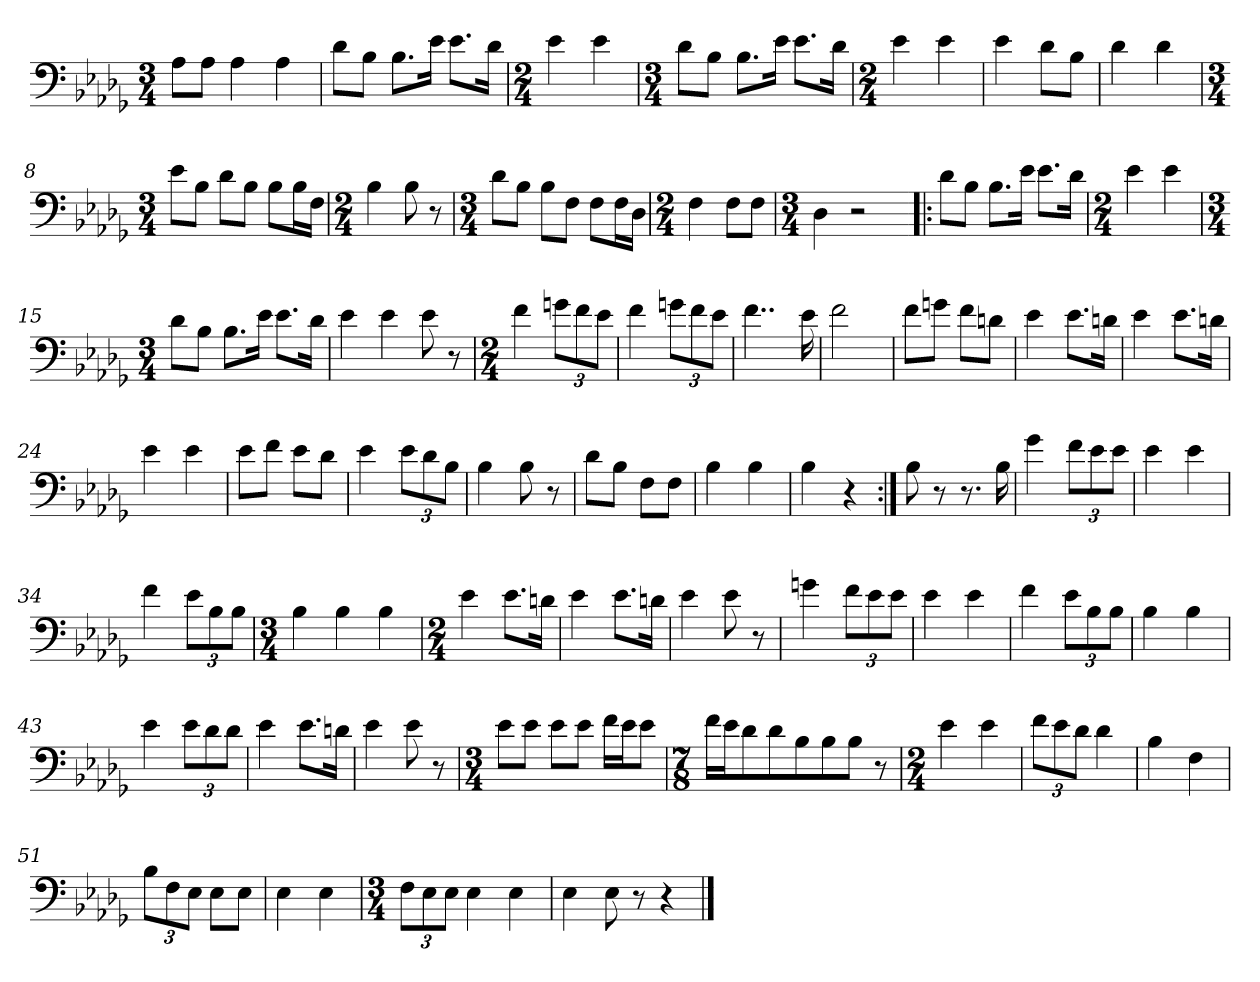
**kern
*part1
*staff1
*clefF4
*k[b-e-a-d-g-]
*M3/4
=1
8A-\L
8A-\J
4A-\
4A-\
=2
8d-\L
8B-\J
8.B-\L
16e-\Jk
8.e-\L
16d-\Jk
=3
*M2/4
4e-\
4e-\
=4
*M3/4
8d-\L
8B-\J
8.B-\L
16e-\Jk
8.e-\L
16d-\Jk
=5
*M2/4
4e-\
4e-\
=6
4e-\
8d-\L
8B-\J
=7
4d-\
4d-\
=8
*M3/4
8e-\L
8B-\J
8d-\L
8B-\J
8B-\L
16B-\L
16F\JJ
=9
*M2/4
4B-\
8B-\
8r
=10
*M3/4
8d-\L
8B-\J
8B-\L
8F\J
8F\L
16F\L
16D-\JJ
=11
*M2/4
4F\
8F\L
8F\J
=12
*M3/4
4D-\
2r
=13!|:
8d-\L
8B-\J
8.B-\L
16e-\Jk
8.e-\L
16d-\Jk
=14
*M2/4
4e-\
4e-\
=15
*M3/4
8d-\L
8B-\J
8.B-\L
16e-\Jk
8.e-\L
16d-\Jk
=16
4e-\
4e-\
8e-\
8r
=17
*M2/4
4f\
12gn\L
12f\
12e-\J
=18
4f\
12gn\L
12f\
12e-\J
=19
4..f\
16e-\
=20
2f\
=21
8f\L
8gn\J
8f\L
8dn\J
=22
4e-\
8.e-\L
16dn\Jk
=23
4e-\
8.e-\L
16dn\Jk
=24
4e-\
4e-\
=25
8e-\L
8f\J
8e-\L
8d-\J
=26
4e-\
12e-\L
12d-\
12B-\J
=27
4B-\
8B-\
8r
=28
8d-\L
8B-\J
8F\L
8F\J
=29
4B-\
4B-\
=30
4B-\
4r
=:|!
8B-\
8r
8.r
16B-\
=32
4g-\
12f\L
12e-\
12e-\J
=33
4e-\
4e-\
=34
4f\
12e-\L
12B-\
12B-\J
=35
*M3/4
4B-\
4B-\
4B-\
=36
*M2/4
4e-\
8.e-\L
16dn\Jk
=37
4e-\
8.e-\L
16dn\Jk
=38
4e-\
8e-\
8r
=39
4gn\
12f\L
12e-\
12e-\J
=40
4e-\
4e-\
=41
4f\
12e-\L
12B-\
12B-\J
=42
4B-\
4B-\
=43
4e-\
12e-\L
12d-\
12d-\J
=44
4e-\
8.e-\L
16dn\Jk
=45
4e-\
8e-\
8r
=46
*M3/4
8e-\L
8e-\J
8e-\L
8e-\J
16f\LL
16e-\J
8e-\J
=47
*M7/8
16f\LL
16e-\J
8d-\
8d-\
8B-\
8B-\
8B-\J
8r
=48
*M2/4
4e-\
4e-\
=49
12f\L
12e-\
12d-\J
4d-\
=50
4B-\
4F\
=51
12B-\L
12F\
12E-\J
8E-\L
8E-\J
=52
4E-\
4E-\
=53
*M3/4
12F\L
12E-\
12E-\J
4E-\
4E-\
=54
4E-\
8E-\
8r
4r
==
*-
